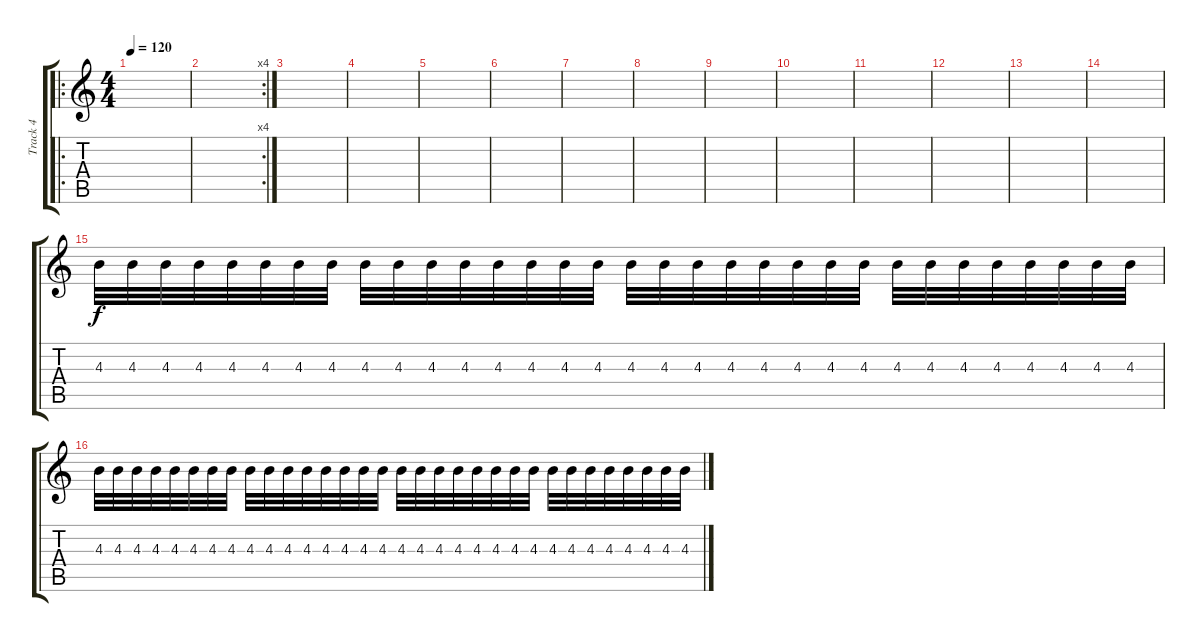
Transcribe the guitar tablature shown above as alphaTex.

\track ("Track 4" "Track 4") {instrument distortionguitar}
\staff {score tabs}
\tuning (E4 B3 G3 D3 A2 E2) {hide}
\ro
\ts (4 4)
\tempo 120
\clef g2
\ks c
|
\rc 4
|
|
|
|
|
|
|
|
|
|
|
|
|
4.3.32{volume 4} 4.3.32 4.3.32 4.3.32 4.3.32 4.3.32 4.3.32 4.3.32 4.3.32 4.3.32 4.3.32 4.3.32 4.3.32 4.3.32 4.3.32 4.3.32 4.3.32 4.3.32 4.3.32 4.3.32 4.3.32 4.3.32 4.3.32 4.3.32 4.3.32 4.3.32 4.3.32 4.3.32 4.3.32 4.3.32 4.3.32 4.3.32 |
4.3.32 4.3.32 4.3.32 4.3.32 4.3.32 4.3.32 4.3.32 4.3.32 4.3.32 4.3.32 4.3.32 4.3.32 4.3.32 4.3.32 4.3.32 4.3.32 4.3.32 4.3.32 4.3.32 4.3.32 4.3.32 4.3.32 4.3.32 4.3.32 4.3.32 4.3.32 4.3.32 4.3.32 4.3.32 4.3.32 4.3.32 4.3.32
